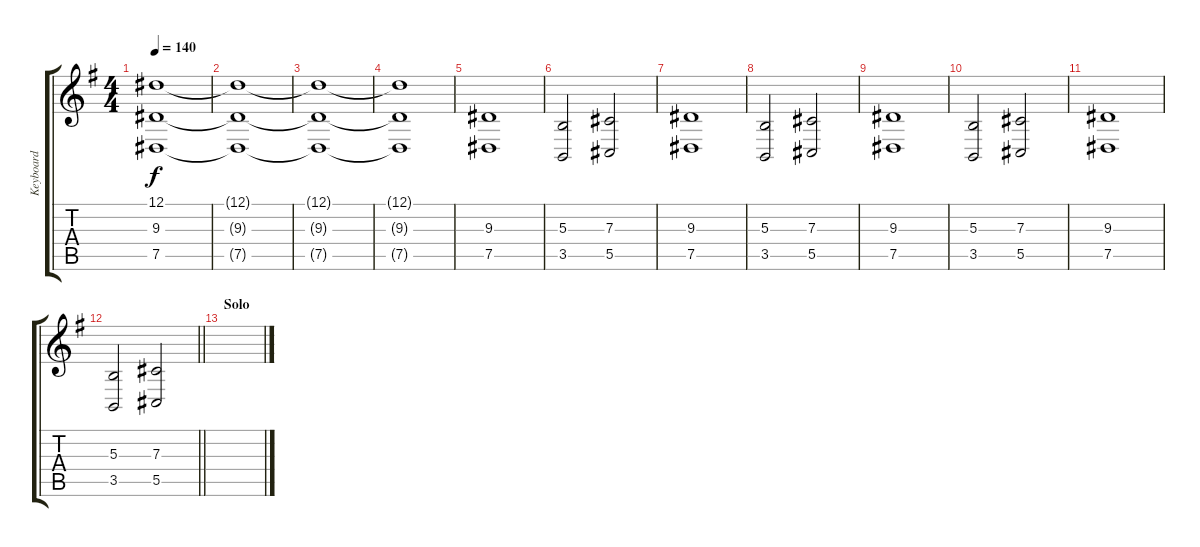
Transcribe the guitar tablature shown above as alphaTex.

\track ("Keyboard" "Keyboard") {instrument stringensemble1}
\staff {score tabs}
\tuning (Eb4 Bb3 Gb3 Db3 Ab2 Eb2) {hide}
\ts (4 4)
\tempo 140
\clef g2
\ks eminor
(12.1 9.3 7.5).1{dy f} |
(12.1{t} 9.3{t} 7.5{t}).1 |
(12.1{t} 9.3{t} 7.5{t}).1 |
(12.1{t} 9.3{t} 7.5{t}).1 |
(9.3 7.5).1 |
(5.3 3.5).2 (7.3 5.5).2 |
(9.3 7.5).1 |
(5.3 3.5).2 (7.3 5.5).2 |
(9.3 7.5).1 |
(5.3 3.5).2 (7.3 5.5).2 |
(9.3 7.5).1 |
\barLineRight lightlight
(5.3 3.5).2 (7.3 5.5).2 |
\section ("" "Solo")
